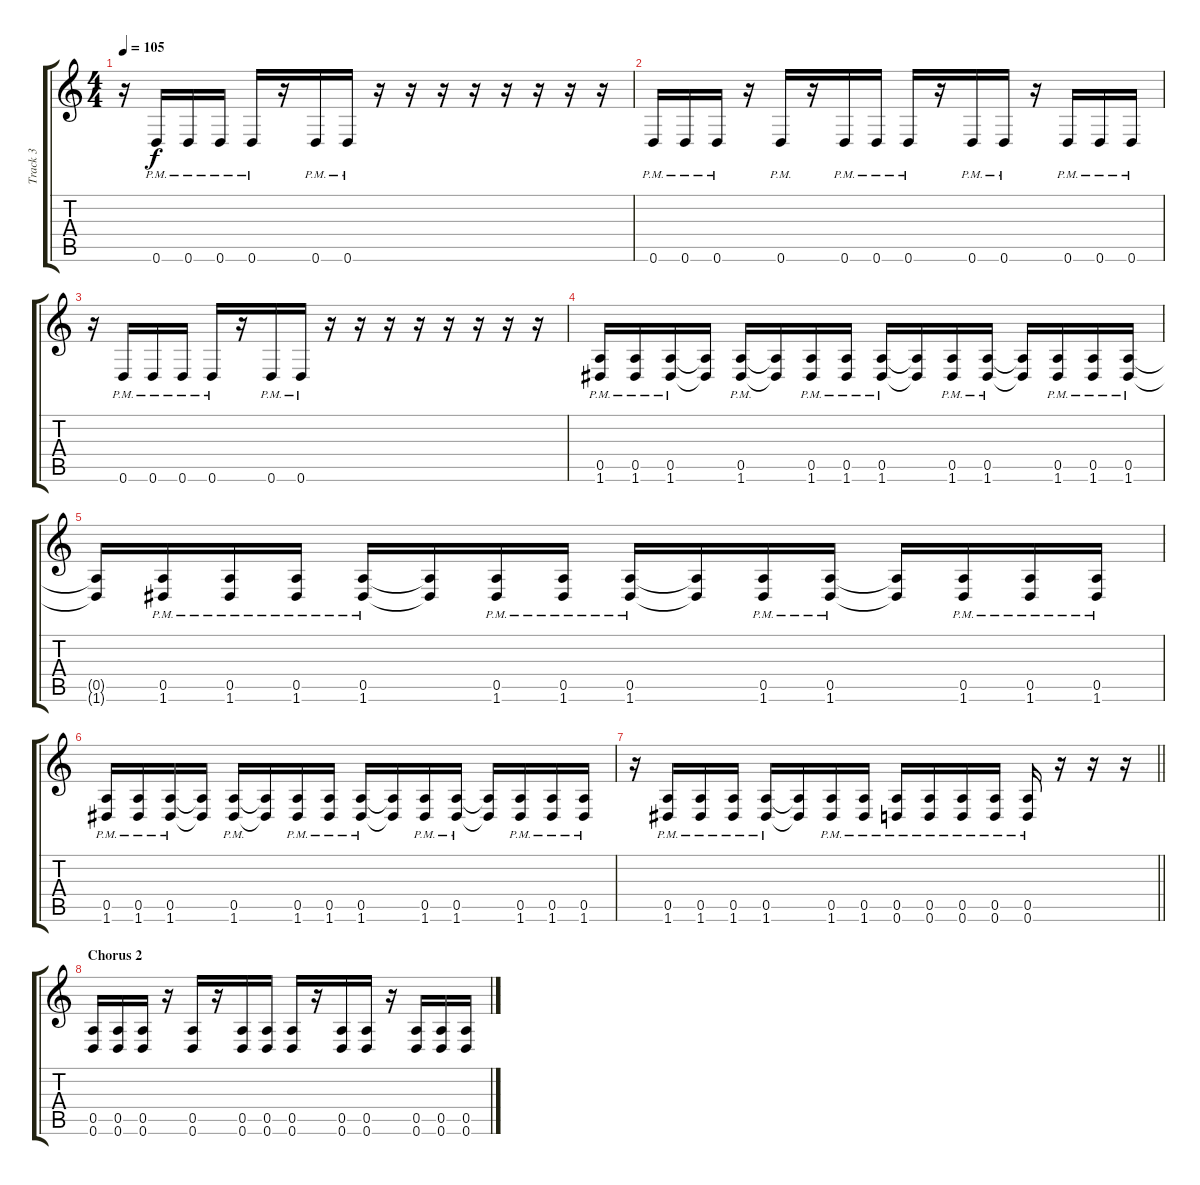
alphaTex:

\track ("Track 3" "Track 3") {instrument distortionguitar}
\staff {score tabs}
\tuning (E4 B3 G3 D3 A2 D2) {hide}
\ts (4 4)
\tempo 105
\clef g2
\ks c
r.16{dy f} 0.6{pm}.16 0.6{pm}.16 0.6{pm}.16 0.6{pm}.16 r.16 0.6{pm}.16 0.6{pm}.16 r.16 r.16 r.16 r.16 r.16 r.16 r.16 r.16 |
0.6{pm}.16 0.6{pm}.16 0.6{pm}.16 r.16 0.6{pm}.16 r.16 0.6{pm}.16 0.6{pm}.16 0.6{pm}.16 r.16 0.6{pm}.16 0.6{pm}.16 r.16 0.6{pm}.16 0.6{pm}.16 0.6{pm}.16 |
r.16 0.6{pm}.16 0.6{pm}.16 0.6{pm}.16 0.6{pm}.16 r.16 0.6{pm}.16 0.6{pm}.16 r.16 r.16 r.16 r.16 r.16 r.16 r.16 r.16 |
(0.5{pm} 1.6{pm}).16 (0.5{pm} 1.6{pm}).16 (0.5{pm} 1.6{pm}).16 (0.5{t} 1.6{t}).16 (0.5{pm} 1.6{pm}).16 (0.5{t} 1.6{t}).16 (0.5{pm} 1.6{pm}).16 (0.5{pm} 1.6{pm}).16 (0.5{pm} 1.6{pm}).16 (0.5{t} 1.6{t}).16 (0.5{pm} 1.6{pm}).16 (0.5{pm} 1.6{pm}).16 (0.5{t} 1.6{t}).16 (0.5{pm} 1.6{pm}).16 (0.5{pm} 1.6{pm}).16 (0.5{pm} 1.6{pm}).16 |
(0.5{t} 1.6{t}).16 (0.5{pm} 1.6{pm}).16 (0.5{pm} 1.6{pm}).16 (0.5{pm} 1.6{pm}).16 (0.5{pm} 1.6{pm}).16 (0.5{t} 1.6{t}).16 (0.5{pm} 1.6{pm}).16 (0.5{pm} 1.6{pm}).16 (0.5{pm} 1.6{pm}).16 (0.5{t} 1.6{t}).16 (0.5{pm} 1.6{pm}).16 (0.5{pm} 1.6{pm}).16 (0.5{t} 1.6{t}).16 (0.5{pm} 1.6{pm}).16 (0.5{pm} 1.6{pm}).16 (0.5{pm} 1.6{pm}).16 |
(0.5{pm} 1.6{pm}).16 (0.5{pm} 1.6{pm}).16 (0.5{pm} 1.6{pm}).16 (0.5{t} 1.6{t}).16 (0.5{pm} 1.6{pm}).16 (0.5{t} 1.6{t}).16 (0.5{pm} 1.6{pm}).16 (0.5{pm} 1.6{pm}).16 (0.5{pm} 1.6{pm}).16 (0.5{t} 1.6{t}).16 (0.5{pm} 1.6{pm}).16 (0.5{pm} 1.6{pm}).16 (0.5{t} 1.6{t}).16 (0.5{pm} 1.6{pm}).16 (0.5{pm} 1.6{pm}).16 (0.5{pm} 1.6{pm}).16 |
\barLineRight lightlight
r.16 (0.5{pm} 1.6{pm}).16 (0.5{pm} 1.6{pm}).16 (0.5{pm} 1.6{pm}).16 (0.5{pm} 1.6{pm}).16 (0.5{t} 1.6{t}).16 (0.5{pm} 1.6{pm}).16 (0.5{pm} 1.6{pm}).16 (0.5{pm} 0.6{pm}).16 (0.5{pm} 0.6{pm}).16 (0.5{pm} 0.6{pm}).16 (0.5{pm} 0.6{pm}).16 (0.5{pm} 0.6{pm}).16 r.16 r.16 r.16 |
\section ("" "Chorus 2")
(0.5 0.6).16 (0.5 0.6).16 (0.5 0.6).16 r.16 (0.5 0.6).16 r.16 (0.5 0.6).16 (0.5 0.6).16 (0.5 0.6).16 r.16 (0.5 0.6).16 (0.5 0.6).16 r.16 (0.5 0.6).16 (0.5 0.6).16 (0.5 0.6).16
